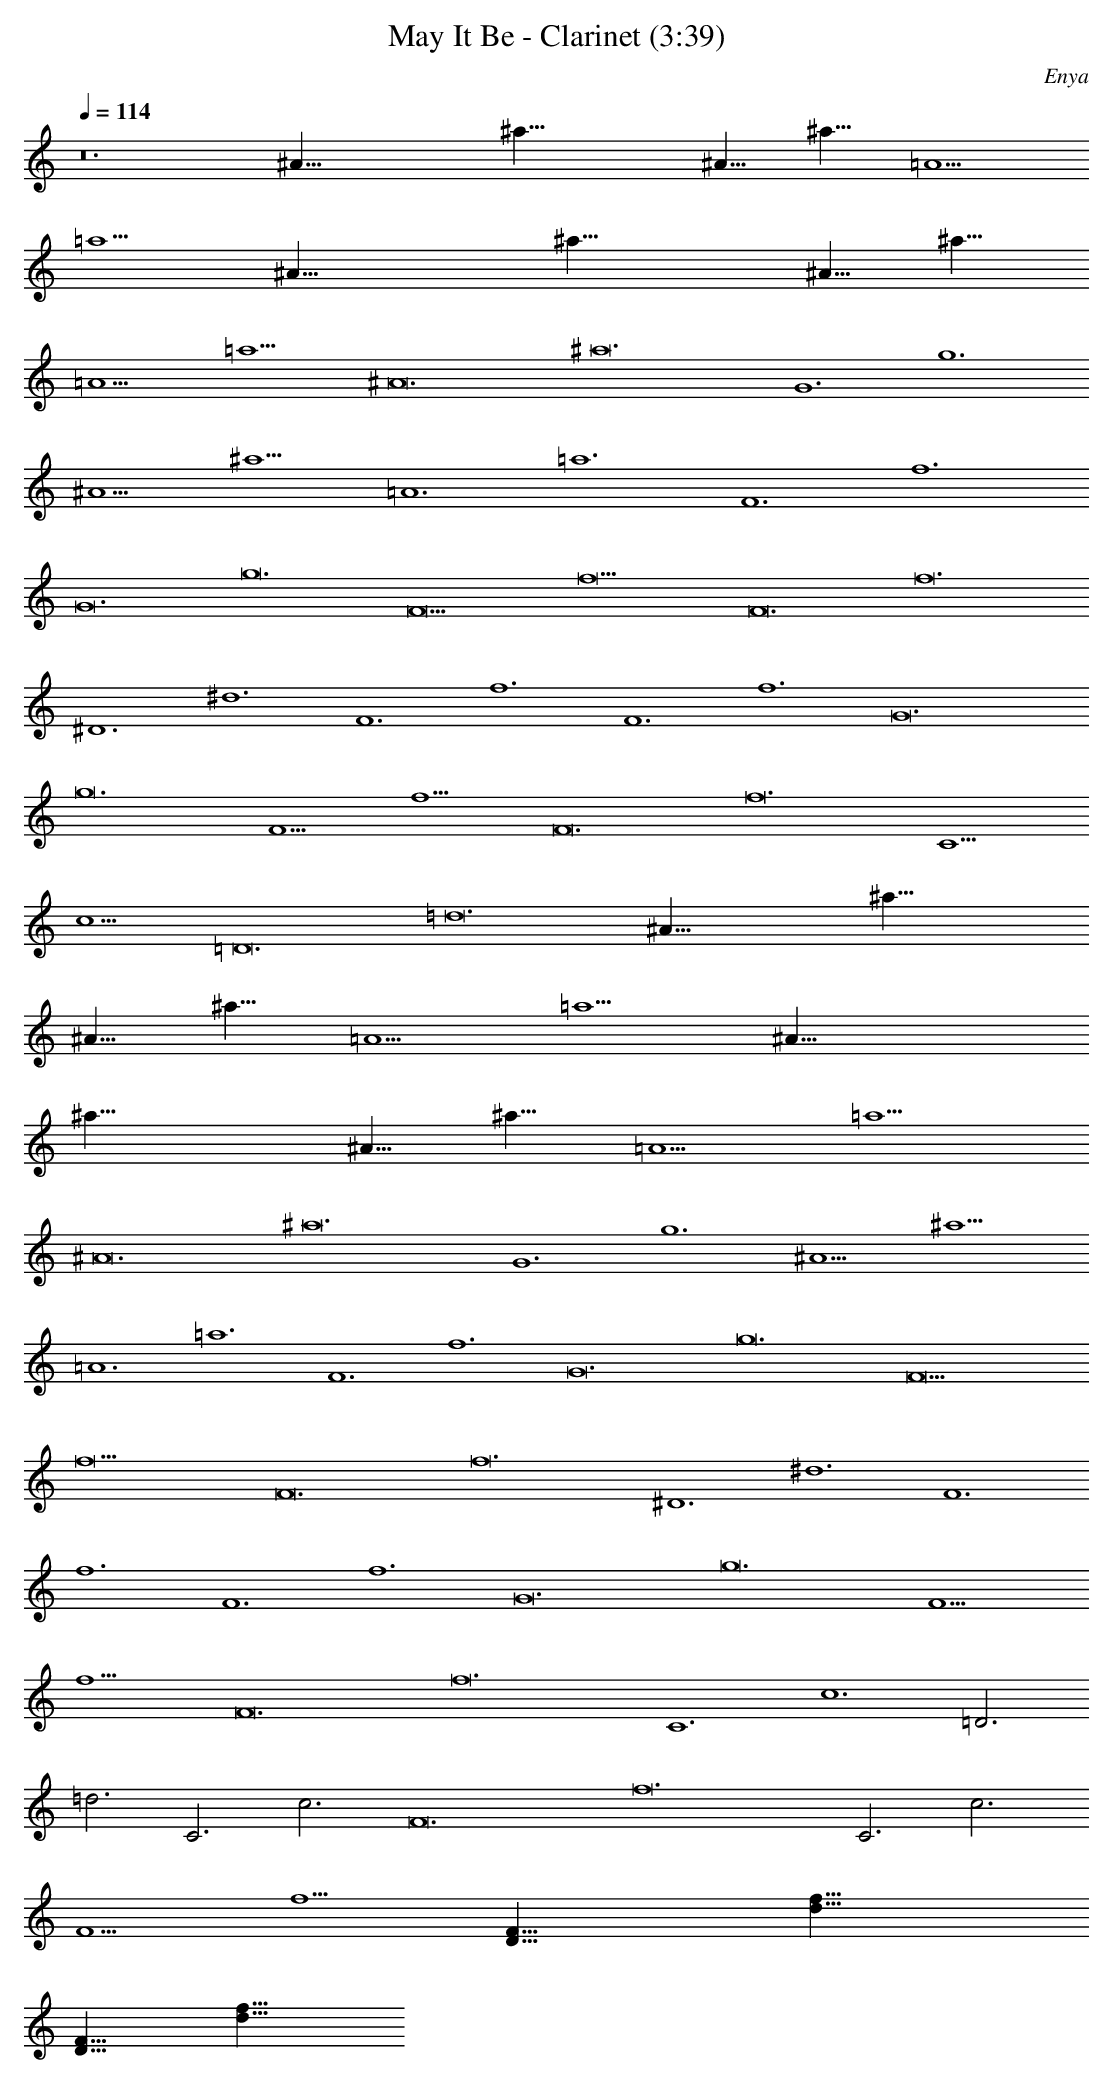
X:1
T:May It Be - Clarinet (3:39)
C:Enya
L:1/4
Q:114
K:C
z12 [^A121/8z/4] [^a121/8z119/8] [^A23/8z/4] [^a23/8z21/8] [=A15/2z/4]
[=a15/2z29/4] [^A121/8z/4] [^a121/8z119/8] [^A23/8z/4] [^a23/8z21/8]
[=A15/2z/4] [=a15/2z29/4] [^A12z/4] [^a12z47/4] [G6z/4] [g6z23/4]
[^A9/2z/4] [^a9/2z17/4] [=A6z/4] [=a6z23/4] [F6z/4] [f6z23/4]
[G12z/4] [g12z23/4] [F27/2z/4] [f27/2z53/4] [F12z/4] [f12z47/4]
[^D6z/4] [^d6z23/4] [F6z/4] [f6z23/4] [F6z/4] [f6z23/4] [G12z/4]
[g12z47/4] [F15/2z/4] [f15/2z29/4] [F12z/4] [f12z47/4] [C15/2z/4]
[c15/2z29/4] [=D12z/4] [=d12z47/4] [^A121/8z/4] [^a121/8z119/8]
[^A23/8z/4] [^a23/8z21/8] [=A15/2z/4] [=a15/2z29/4] [^A121/8z/4]
[^a121/8z119/8] [^A23/8z/4] [^a23/8z21/8] [=A15/2z/4] [=a15/2z29/4]
[^A12z/4] [^a12z47/4] [G6z/4] [g6z23/4] [^A9/2z/4] [^a9/2z17/4]
[=A6z/4] [=a6z23/4] [F6z/4] [f6z23/4] [G12z/4] [g12z23/4] [F27/2z/4]
[f27/2z53/4] [F12z/4] [f12z47/4] [^D6z/4] [^d6z23/4] [F6z/4]
[f6z23/4] [F6z/4] [f6z23/4] [G12z/4] [g12z47/4] [F15/2z/4]
[f15/2z29/4] [F12z/4] [f12z47/4] [C6z/4] [c6z23/4] [=D3z/4]
[=d3z11/4] [C3z/4] [c3z11/4] [F12z/4] [f12z47/4] [C3z/4] [c3z11/4]
[F15/2z/4] [f15/2z29/4] [D121/8F121/8z/4] [d121/8f121/8z119/8]
[F23/8D23/8z/4] [f23/8d23/8]
